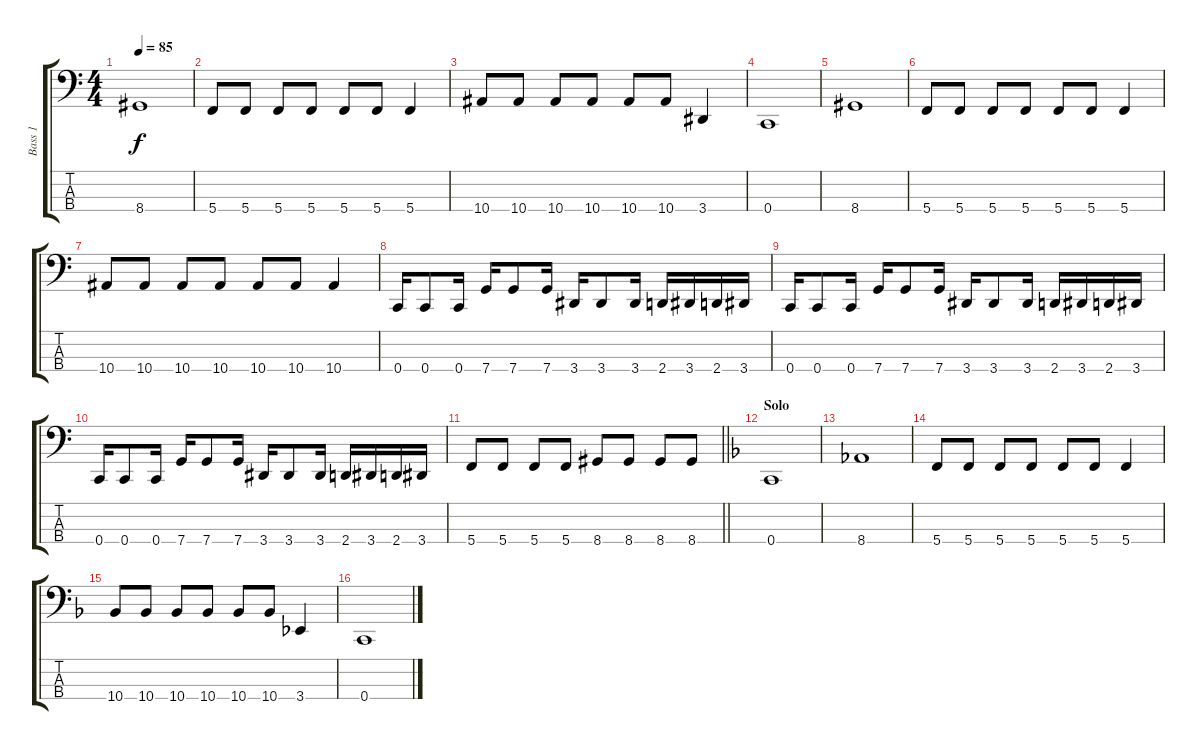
\track ("Bass 1" "Bass 1") {instrument electricbasspick}
\staff {score tabs}
\tuning (F2 C2 G1 C1) {hide}
\ts (4 4)
\tempo 85
\clef f4
\ks c
8.4.1{dy f} |
5.4.8 5.4.8 5.4.8 5.4.8 5.4.8 5.4.8 5.4.4 |
10.4.8 10.4.8 10.4.8 10.4.8 10.4.8 10.4.8 3.4.4 |
0.4.1 |
8.4.1 |
5.4.8 5.4.8 5.4.8 5.4.8 5.4.8 5.4.8 5.4.4 |
10.4.8 10.4.8 10.4.8 10.4.8 10.4.8 10.4.8 10.4.4 |
0.4.16 0.4.8 0.4.16 7.4.16 7.4.8 7.4.16 3.4.16 3.4.8 3.4.16 2.4.16 3.4.16 2.4.16 3.4.16 |
0.4.16 0.4.8 0.4.16 7.4.16 7.4.8 7.4.16 3.4.16 3.4.8 3.4.16 2.4.16 3.4.16 2.4.16 3.4.16 |
0.4.16 0.4.8 0.4.16 7.4.16 7.4.8 7.4.16 3.4.16 3.4.8 3.4.16 2.4.16 3.4.16 2.4.16 3.4.16 |
\barLineRight lightlight
5.4.8 5.4.8 5.4.8 5.4.8 8.4.8 8.4.8 8.4.8 8.4.8 |
\section ("" "Solo")
\ks f
0.4.1 |
8.4.1 |
5.4.8 5.4.8 5.4.8 5.4.8 5.4.8 5.4.8 5.4.4 |
10.4.8 10.4.8 10.4.8 10.4.8 10.4.8 10.4.8 3.4.4 |
0.4.1
